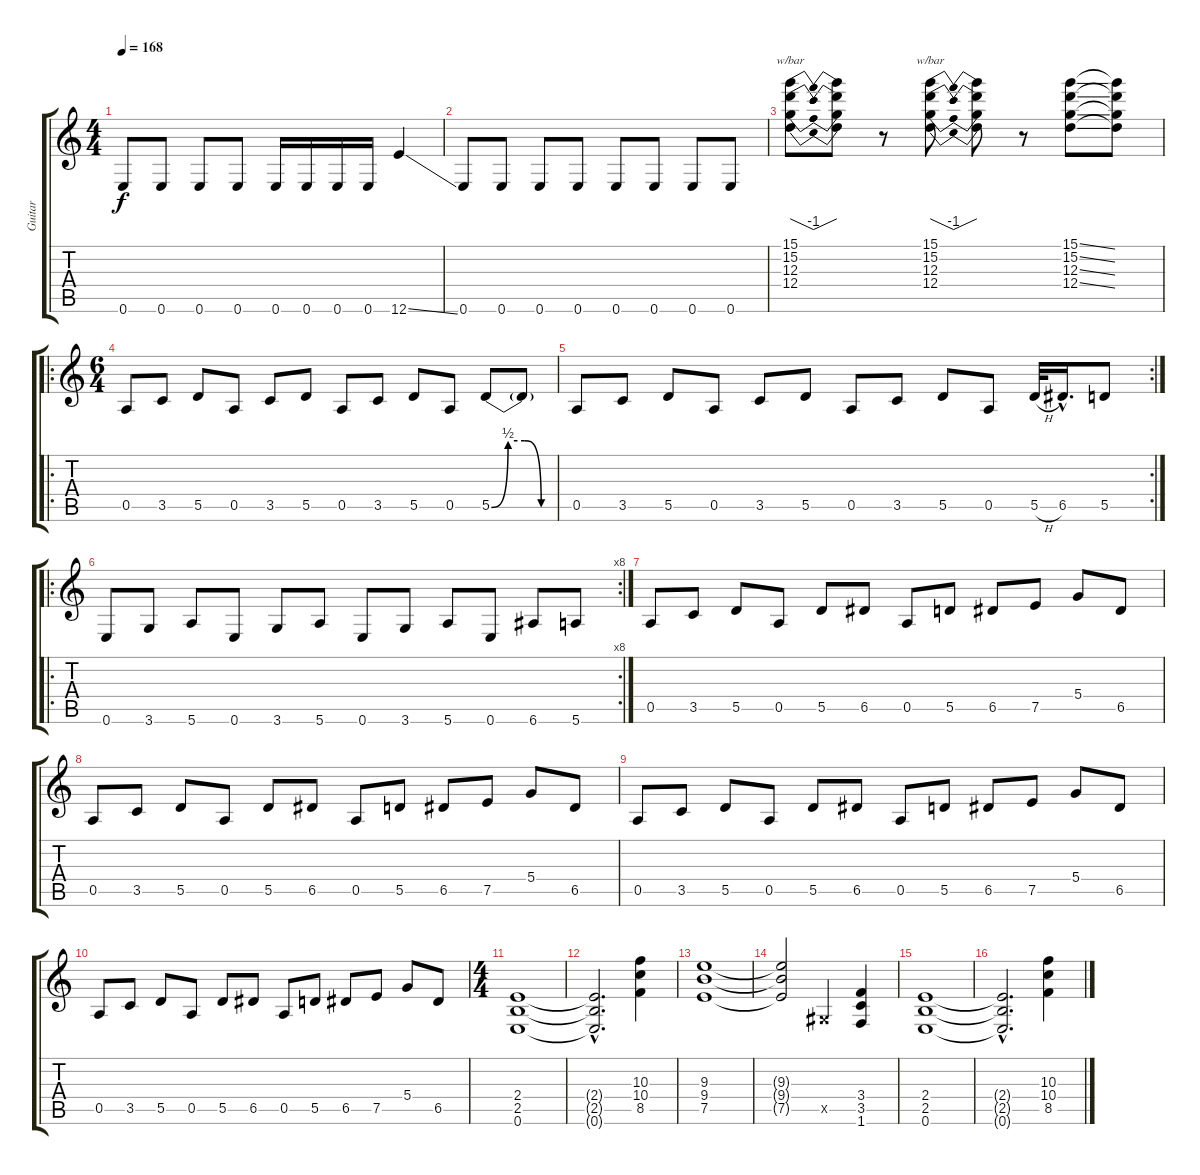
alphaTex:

\track ("Guitar" "Guitar") {instrument distortionguitar}
\staff {score tabs}
\tuning (E4 B3 G3 D3 A2 E2) {hide}
\ts (4 4)
\tempo 168
\clef g2
\ks c
0.6.8{dy f} 0.6.8 0.6.8 0.6.8 0.6.16 0.6.16 0.6.16 0.6.16 12.6{ss}.4 |
0.6.8 0.6.8 0.6.8 0.6.8 0.6.8 0.6.8 0.6.8 0.6.8 |
(15.1 15.2 12.3 12.4).8{tbe (dip default 0 0 30 -4 60 0)} (15.1{t} 15.2{t} 12.3{t} 12.4{t}).8 r.8 (15.1 15.2 12.3 12.4).8{tbe (dip default 0 0 30 -4 60 0)} (15.1{t} 15.2{t} 12.3{t} 12.4{t}).8 r.8 (15.1{ss} 15.2{ss} 12.3{ss} 12.4{ss}).8 (15.1{t} 15.2{t} 12.3{t} 12.4{t}).8 |
\ro
\ts (6 4)
0.5.8 3.5.8 5.5.8 0.5.8 3.5.8 5.5.8 0.5.8 3.5.8 5.5.8 0.5.8 5.5{be (custom 0 0 15 2 30 2 45 0 60 0)}.8 5.5{t}.8 |
\rc 2
0.5.8 3.5.8 5.5.8 0.5.8 3.5.8 5.5.8 0.5.8 3.5.8 5.5.8 0.5.8 5.5{h}.32 6.5{hac}.16{d} 5.5.8 |
\ro
\rc 8
0.6.8 3.6.8 5.6.8 0.6.8 3.6.8 5.6.8 0.6.8 3.6.8 5.6.8 0.6.8 6.6.8 5.6.8 |
0.5.8 3.5.8 5.5.8 0.5.8 5.5.8 6.5.8 0.5.8 5.5.8 6.5.8 7.5.8 5.4.8 6.5.8 |
0.5.8 3.5.8 5.5.8 0.5.8 5.5.8 6.5.8 0.5.8 5.5.8 6.5.8 7.5.8 5.4.8 6.5.8 |
0.5.8 3.5.8 5.5.8 0.5.8 5.5.8 6.5.8 0.5.8 5.5.8 6.5.8 7.5.8 5.4.8 6.5.8 |
0.5.8 3.5.8 5.5.8 0.5.8 5.5.8 6.5.8 0.5.8 5.5.8 6.5.8 7.5.8 5.4.8 6.5.8 |
\ts (4 4)
(2.4 2.5 0.6).1 |
(2.4{hac t} 2.5{hac t} 0.6{hac t}).2{d} (10.3 10.4 8.5).4 |
(9.3 9.4 7.5).1 |
(9.3{t} 9.4{t} 7.5{t}).2 -1.5{x}.4 (3.4 3.5 1.6).4 |
(2.4 2.5 0.6).1 |
(2.4{hac t} 2.5{hac t} 0.6{hac t}).2{d} (10.3 10.4 8.5).4
